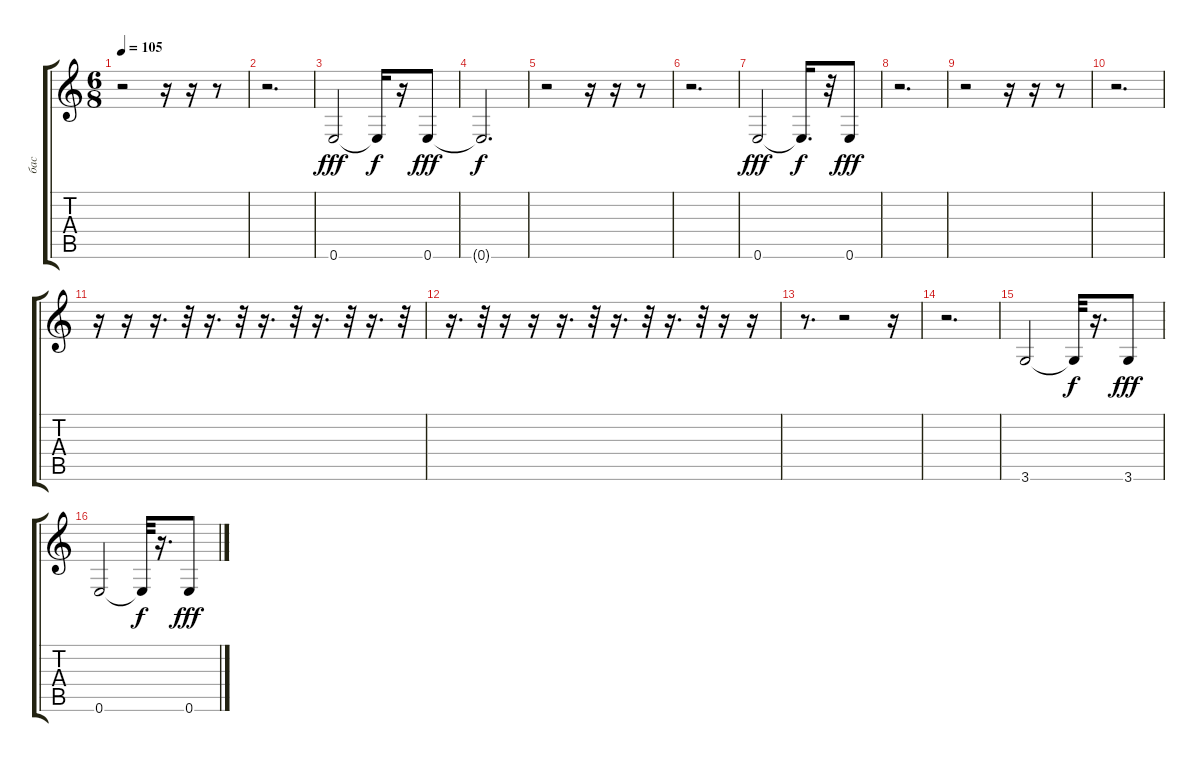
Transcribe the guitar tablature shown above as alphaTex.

\track ("бас" "бас") {instrument electricguitarjazz}
\staff {score tabs}
\tuning (E4 B3 G3 D3 A2 E2) {hide}
\ts (6 8)
\tempo 105
\clef g2
\ks c
r.2{dy f} r.16 r.16 r.8 |
r.2{d} |
0.6.2{dy fff} 0.6{t}.16{dy f} r.16 0.6.8{dy fff} |
0.6{t}.2{d dy f} |
r.2 r.16 r.16 r.8 |
r.2{d} |
0.6.2{dy fff} 0.6{t}.16{d dy f} r.32 0.6.8{dy fff} |
r.2{d} |
r.2 r.16 r.16 r.8 |
r.2{d} |
r.16 r.16 r.16{d} r.32 r.16{d} r.32 r.16{d} r.32 r.16{d} r.32 r.16{d} r.32 |
r.16{d} r.32 r.16 r.16 r.16{d} r.32 r.16{d} r.32 r.16{d} r.32 r.16 r.16 |
r.8{d} r.2 r.16 |
r.2{d} |
3.6.2 3.6{t}.32{dy f} r.16{d} 3.6.8{dy fff} |
0.6.2 0.6{t}.32{dy f} r.16{d} 0.6.8{dy fff}
